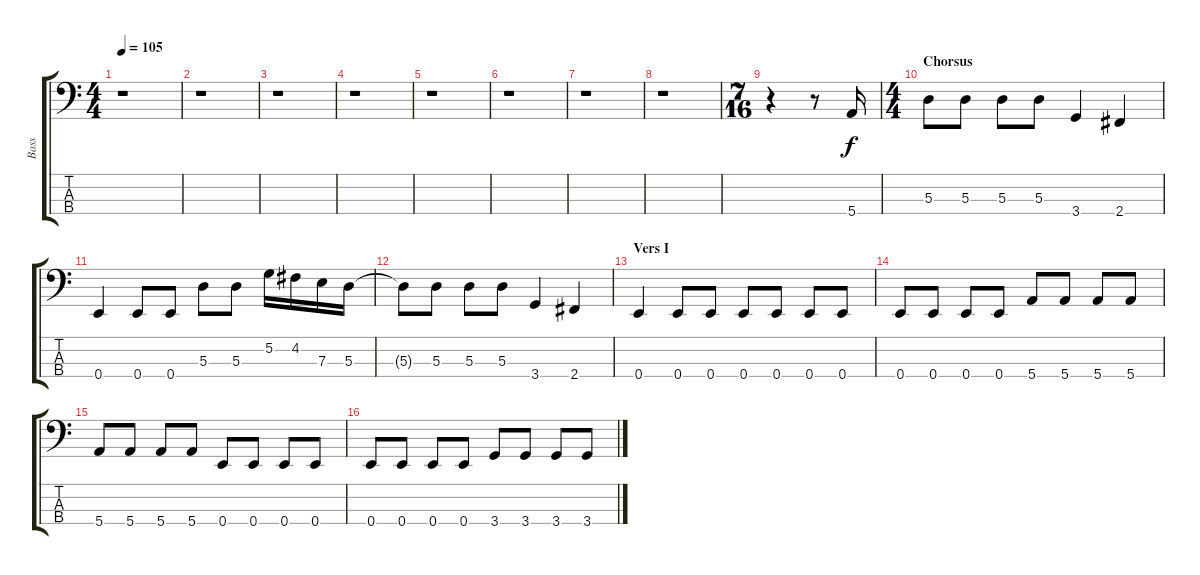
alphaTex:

\track ("Bass" "Bass") {instrument electricbassfinger}
\staff {score tabs}
\tuning (G2 D2 A1 E1) {hide}
\ts (4 4)
\tempo 105
\clef f4
\ks c
r.1{dy f instrument electricbassfinger} |
r.1 |
r.1 |
r.1 |
r.1 |
r.1 |
r.1 |
r.1 |
\ts (7 16)
r.4 r.8 5.4.16 |
\ts (4 4)
\section ("" "Chorsus")
5.3.8 5.3.8 5.3.8 5.3.8 3.4.4 2.4.4 |
0.4.4 0.4.8 0.4.8 5.3.8 5.3.8 5.2.16 4.2.16 7.3.16 5.3.16 |
5.3{t}.8 5.3.8 5.3.8 5.3.8 3.4.4 2.4.4 |
\section ("" "Vers I")
0.4.4 0.4.8 0.4.8 0.4.8 0.4.8 0.4.8 0.4.8 |
0.4.8 0.4.8 0.4.8 0.4.8 5.4.8 5.4.8 5.4.8 5.4.8 |
5.4.8 5.4.8 5.4.8 5.4.8 0.4.8 0.4.8 0.4.8 0.4.8 |
0.4.8 0.4.8 0.4.8 0.4.8 3.4.8 3.4.8 3.4.8 3.4.8
